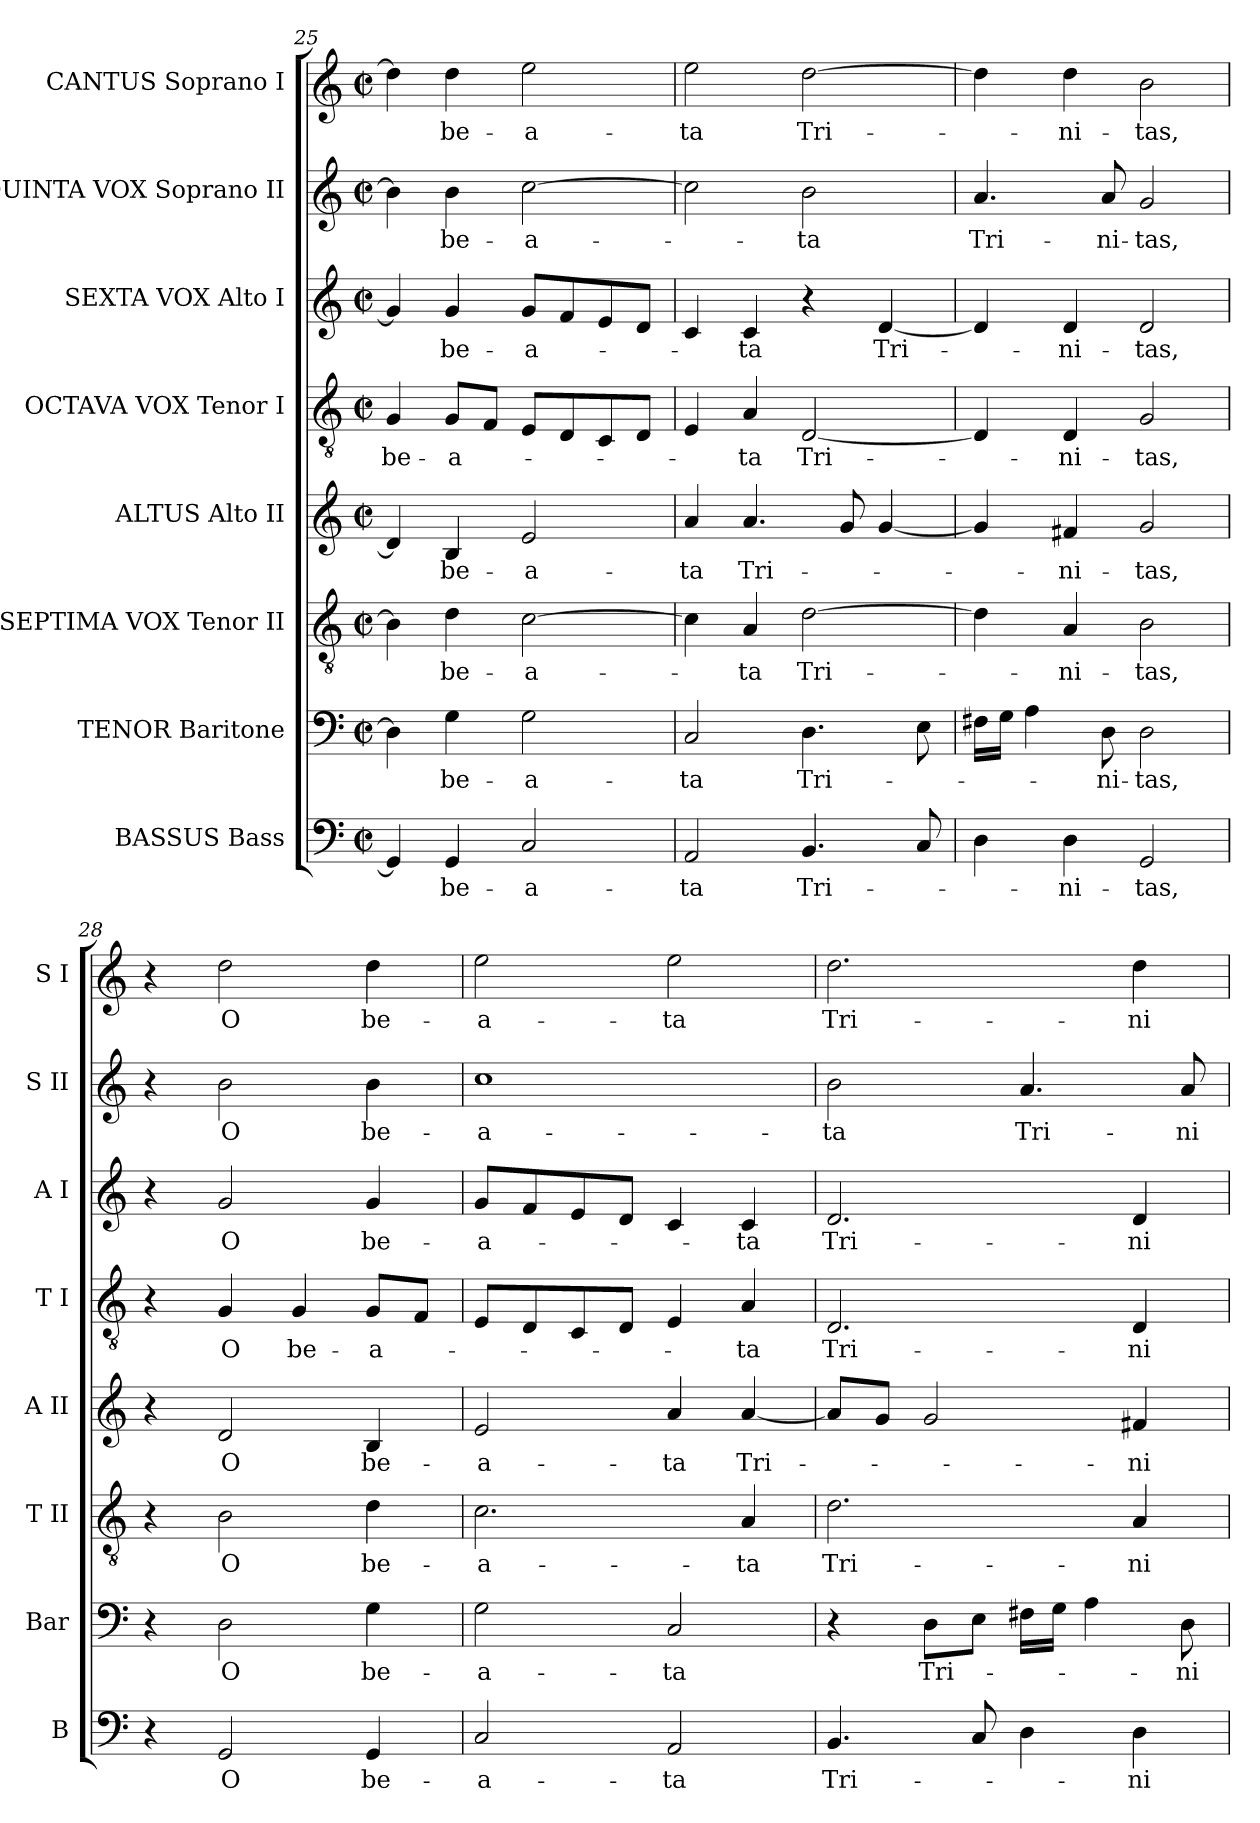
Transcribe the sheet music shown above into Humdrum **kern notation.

**kern	**text	**kern	**text	**kern	**text	**kern	**text	**kern	**text	**kern	**text	**kern	**text	**kern	**text
*part8	*part8	*part7	*part7	*part6	*part6	*part5	*part5	*part4	*part4	*part3	*part3	*part2	*part2	*part1	*part1
*staff8	*staff8	*staff7	*staff7	*staff6	*staff6	*staff5	*staff5	*staff4	*staff4	*staff3	*staff3	*staff2	*staff2	*staff1	*staff1
*I"BASSUS Bass	*	*I"TENOR Baritone	*	*I"SEPTIMA VOX Tenor II	*	*I"ALTUS Alto II	*	*I"OCTAVA VOX Tenor I	*	*I"SEXTA VOX Alto I	*	*I"QUINTA VOX Soprano II	*	*I"CANTUS Soprano I	*
*I'B	*	*I'Bar	*	*I'T II	*	*I'A II	*	*I'T I	*	*I'A I	*	*I'S II	*	*I'S I	*
*clefF4	*	*clefF4	*	*clefGv2	*	*clefG2	*	*clefGv2	*	*clefG2	*	*clefG2	*	*clefG2	*
*k[]	*	*k[]	*	*k[]	*	*k[]	*	*k[]	*	*k[]	*	*k[]	*	*k[]	*
*C:	*	*C:	*	*C:	*	*C:	*	*C:	*	*C:	*	*C:	*	*C:	*
*M2/2	*	*M2/2	*	*M2/2	*	*M2/2	*	*M2/2	*	*M2/2	*	*M2/2	*	*M2/2	*
*met(c|)	*	*met(c|)	*	*met(c|)	*	*met(c|)	*	*met(c|)	*	*met(c|)	*	*met(c|)	*	*met(c|)	*
=25	=25	=25	=25	=25	=25	=25	=25	=25	=25	=25	=25	=25	=25	=25	=25
4GG/]	.	4D\]	.	4B\]	.	4d/]	.	4G/	be-	4g/]	.	4b\]	.	4dd\]	.
4GG/	be-	4G\	be-	4d\	be-	4B/	be-	8G/L	-a-	4g/	be-	4b\	be-	4dd\	be-
.	.	.	.	.	.	.	.	8F/J	.	.	.	.	.	.	.
2C/	-a-	2G\	-a-	[2c\	-a-	2e/	-a-	8E/L	.	8g/L	-a-	[2cc\	-a-	2ee\	-a-
.	.	.	.	.	.	.	.	8D/	.	8f/	.	.	.	.	.
.	.	.	.	.	.	.	.	8C/	.	8e/	.	.	.	.	.
.	.	.	.	.	.	.	.	8D/J	.	8d/J	.	.	.	.	.
=26	=26	=26	=26	=26	=26	=26	=26	=26	=26	=26	=26	=26	=26	=26	=26
2AA/	-ta	2C/	-ta	4c\]	.	4a/	-ta	4E/	.	4c/	.	2cc\]	.	2ee\	-ta
.	.	.	.	4A/	-ta	4.a/	Tri-	4A/	-ta	4c/	-ta	.	.	.	.
4.BB/	Tri-	4.D\	Tri-	[2d\	Tri-	.	.	[2D/	Tri-	4r	.	2b\	-ta	[2dd\	Tri-
.	.	.	.	.	.	8g/	.	.	.	.	.	.	.	.	.
.	.	.	.	.	.	[4g/	.	.	.	[4d/	Tri-	.	.	.	.
8C/	.	8E\	.	.	.	.	.	.	.	.	.	.	.	.	.
!!LO:PB:g=z
=27	=27	=27	=27	=27	=27	=27	=27	=27	=27	=27	=27	=27	=27	=27	=27
4D\	.	16F#X\LL	.	4d\]	.	4g/]	.	4D/]	.	4d/]	.	4.a/	Tri-	4dd\]	.
.	.	16G\JJ	.	.	.	.	.	.	.	.	.	.	.	.	.
.	.	4A\	.	.	.	.	.	.	.	.	.	.	.	.	.
4D\	-ni-	.	.	4A/	-ni-	4f#X/	-ni-	4D/	-ni-	4d/	-ni-	.	.	4dd\	-ni-
.	.	8D\	-ni-	.	.	.	.	.	.	.	.	8a/	-ni-	.	.
2GG/	-tas,	2D\	-tas,	2B\	-tas,	2g/	-tas,	2G/	-tas,	2d/	-tas,	2g/	-tas,	2b\	-tas,
=28	=28	=28	=28	=28	=28	=28	=28	=28	=28	=28	=28	=28	=28	=28	=28
4r	.	4r	.	4r	.	4r	.	4r	.	4r	.	4r	.	4r	.
2GG/	O	2D\	O	2B\	O	2d/	O	4G/	O	2g/	O	2b\	O	2dd\	O
.	.	.	.	.	.	.	.	4G/	be-	.	.	.	.	.	.
4GG/	be-	4G\	be-	4d\	be-	4B/	be-	8G/L	-a-	4g/	be-	4b\	be-	4dd\	be-
.	.	.	.	.	.	.	.	8F/J	.	.	.	.	.	.	.
=29	=29	=29	=29	=29	=29	=29	=29	=29	=29	=29	=29	=29	=29	=29	=29
2C/	-a-	2G\	-a-	2.c\	-a-	2e/	-a-	8E/L	.	8g/L	-a-	1cc	-a-	2ee\	-a-
.	.	.	.	.	.	.	.	8D/	.	8f/	.	.	.	.	.
.	.	.	.	.	.	.	.	8C/	.	8e/	.	.	.	.	.
.	.	.	.	.	.	.	.	8D/J	.	8d/J	.	.	.	.	.
2AA/	-ta	2C/	-ta	.	.	4a/	-ta	4E/	.	4c/	.	.	.	2ee\	-ta
.	.	.	.	4A/	-ta	[4a/	Tri-	4A/	-ta	4c/	-ta	.	.	.	.
=30	=30	=30	=30	=30	=30	=30	=30	=30	=30	=30	=30	=30	=30	=30	=30
4.BB/	Tri-	4r	.	2.d\	Tri-	8a/L]	.	2.D/	Tri-	2.d/	Tri-	2b\	-ta	2.dd\	Tri-
.	.	.	.	.	.	8g/J	.	.	.	.	.	.	.	.	.
.	.	8D\L	Tri-	.	.	2g/	.	.	.	.	.	.	.	.	.
8C/	.	8E\J	.	.	.	.	.	.	.	.	.	.	.	.	.
4D\	.	16F#X\LL	.	.	.	.	.	.	.	.	.	4.a/	Tri-	.	.
.	.	16G\JJ	.	.	.	.	.	.	.	.	.	.	.	.	.
.	.	4A\	.	.	.	.	.	.	.	.	.	.	.	.	.
4D\	-ni-	.	.	4A/	-ni-	4f#X/	-ni-	4D/	-ni-	4d/	-ni-	.	.	4dd\	-ni-
.	.	8D\	-ni-	.	.	.	.	.	.	.	.	8a/	-ni-	.	.
=	=	=	=	=	=	=	=	=	=	=	=	=	=	=	=
*-	*-	*-	*-	*-	*-	*-	*-	*-	*-	*-	*-	*-	*-	*-	*-
